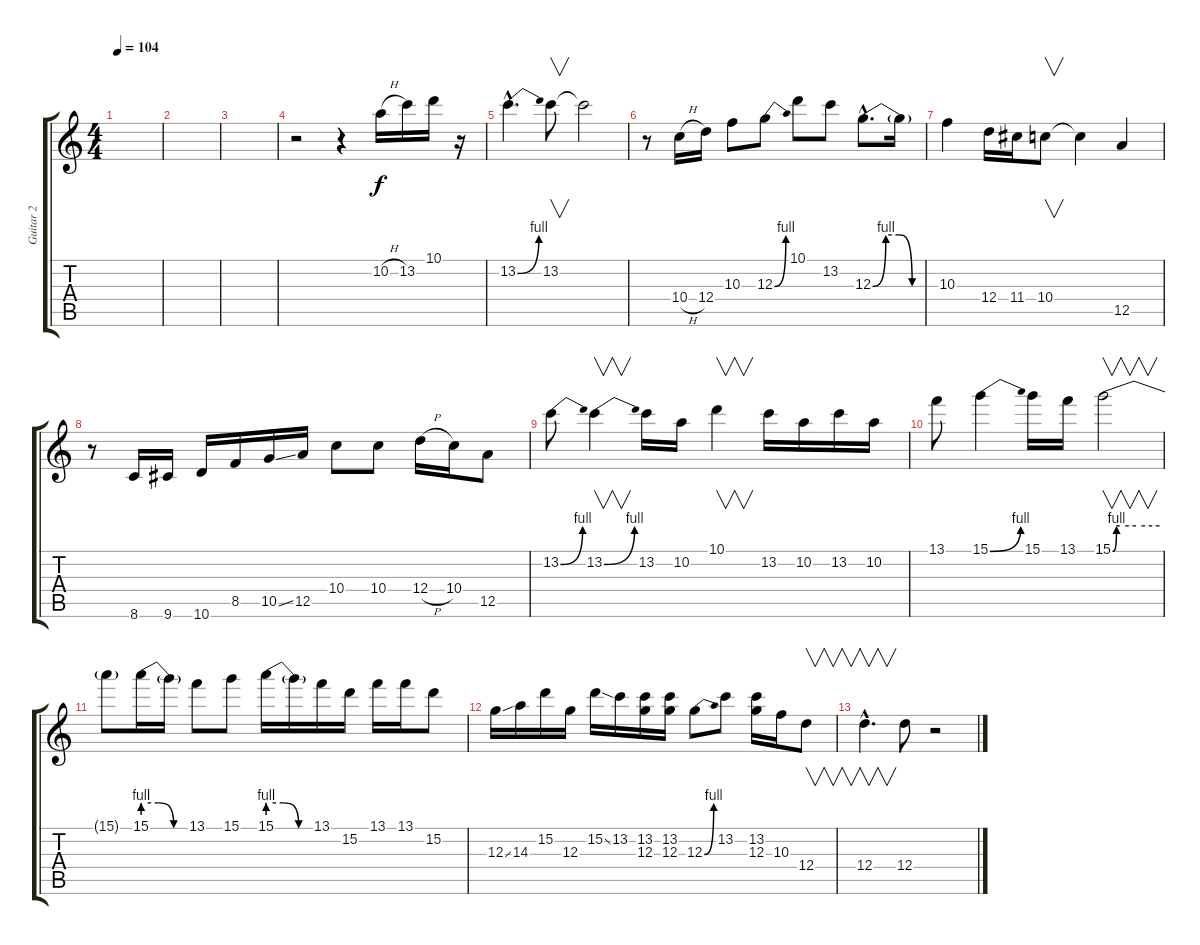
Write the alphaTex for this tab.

\track ("Guitar 2" "Guitar 2") {instrument distortionguitar}
\staff {score tabs}
\tuning (E4 B3 G3 D3 A2 E2) {hide}
\ts (4 4)
\tempo 104
\clef g2
\ks c
|
|
|
r.2 r.4 10.2{h}.16 13.2.16 10.1.16 r.16 |
13.2{be (bend 0 0 60 4) hac}.4{d} 13.2.8{v} 13.2{t}.2 |
r.8 10.4{h}.16 12.4.16 10.3.8 12.3{be (bend 0 0 60 4)}.8 10.1.8 13.2.8 12.3{be (custom 0 0 15 4 30 4 45 0 60 0) hac}.8{d} 12.3{t}.16 |
10.3.4 12.4.16 11.4.16 10.4.8{v} 10.4{t}.4 12.5.4 |
r.8 8.6.16 9.6.16 10.6.16 8.5.16 10.5{ss}.16 12.5.16 10.4.8 10.4.8 12.4{h}.16 10.4.16 12.5.8 |
13.2{be (bend 0 0 60 4)}.8 13.2{be (bend 0 0 60 4)}.4{v} 13.2.16 10.2.16 10.1.4{v} 13.2.16 10.2.16 13.2.16 10.2.16 |
13.1.8 15.1{be (bend 0 0 60 4)}.4 15.1.16 13.1.16 15.1{be (custom 0 0 5 4 9 4 30 4 60 4)}.2{v} |
15.1{t}.8 15.1{be (custom 0 4 20 4 40 0 60 0)}.16 15.1{t}.16 13.1.8 15.1.8 15.1{be (custom 0 4 20 4 40 0 60 0)}.16 15.1{t}.16 13.1.16 15.2.16 13.1.16 13.1.16 15.2.8 |
12.3{ss}.16 14.3.16 15.2.16 12.3.16 15.2{ss}.16 13.2.16 (13.2 12.3).16 (13.2 12.3).16 12.3{be (bend 0 0 60 4)}.8 13.2.8 (13.2 12.3).16 10.3.16 12.4.8{v} |
12.4{hac}.4{v d} 12.4.8 r.2
